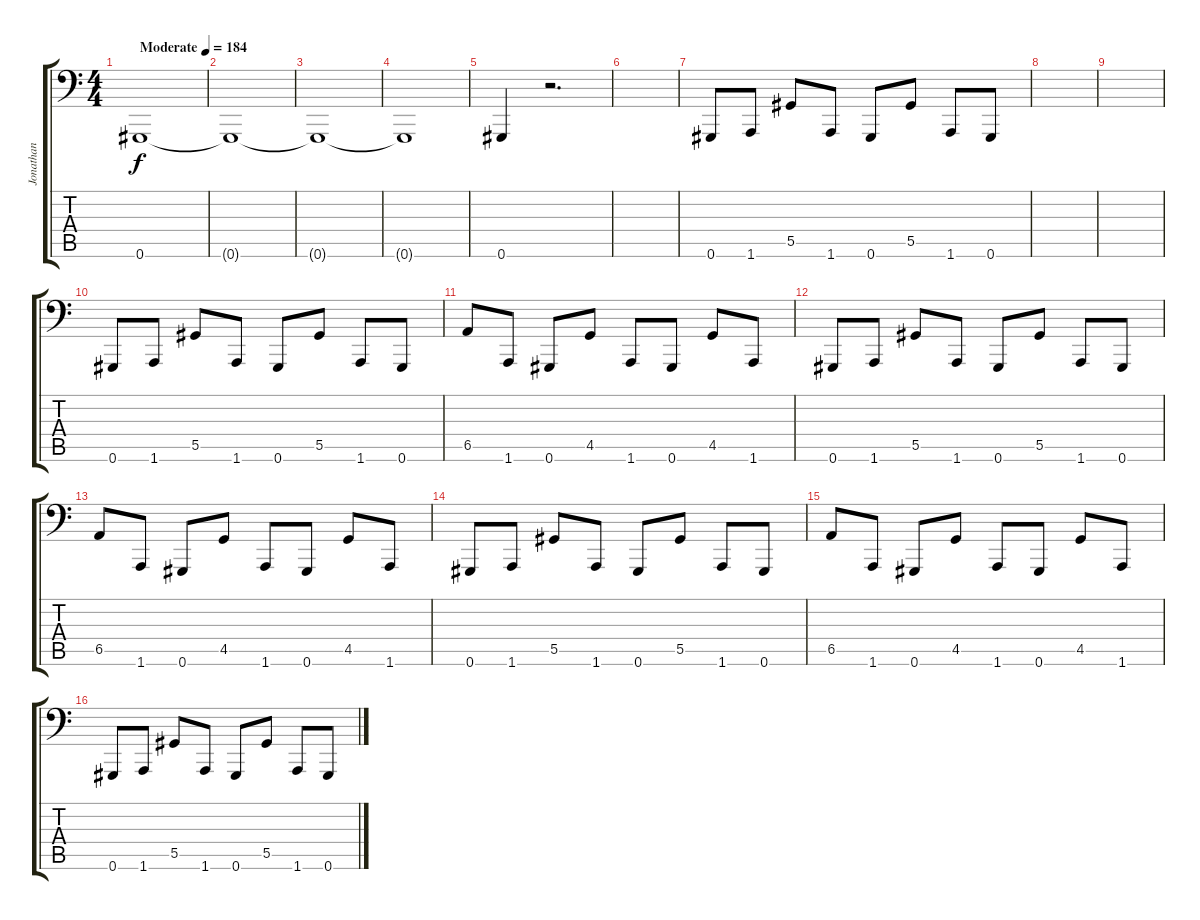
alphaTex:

\track ("Jonathan" "Jonathan") {instrument electricbassfinger}
\staff {score tabs}
\tuning (B2 Gb2 Db2 Ab1 Eb1 Ab0) {hide}
\ts (4 4)
\tempo (184 "Moderate")
\clef f4
\ks c
0.6.1{dy f instrument electricbassfinger} |
0.6{t}.1 |
0.6{t}.1 |
0.6{t}.1 |
0.6.4 r.2{d} |
|
0.6.8 1.6.8 5.5.8 1.6.8 0.6.8 5.5.8 1.6.8 0.6.8 |
|
|
0.6.8 1.6.8 5.5.8 1.6.8 0.6.8 5.5.8 1.6.8 0.6.8 |
6.5.8 1.6.8 0.6.8 4.5.8 1.6.8 0.6.8 4.5.8 1.6.8 |
0.6.8 1.6.8 5.5.8 1.6.8 0.6.8 5.5.8 1.6.8 0.6.8 |
6.5.8 1.6.8 0.6.8 4.5.8 1.6.8 0.6.8 4.5.8 1.6.8 |
0.6.8 1.6.8 5.5.8 1.6.8 0.6.8 5.5.8 1.6.8 0.6.8 |
6.5.8 1.6.8 0.6.8 4.5.8 1.6.8 0.6.8 4.5.8 1.6.8 |
0.6.8 1.6.8 5.5.8 1.6.8 0.6.8 5.5.8 1.6.8 0.6.8
